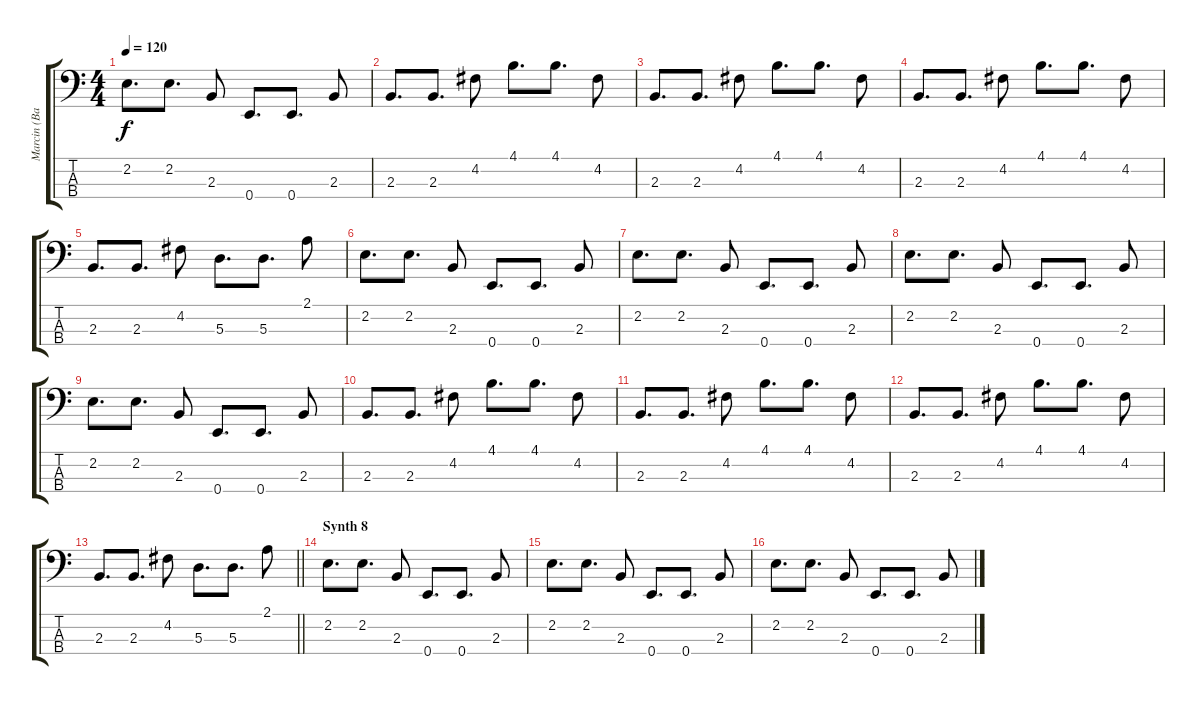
\track ("Marcin (Bass)" "Marcin (Ba") {instrument electricbassfinger}
\staff {score tabs}
\tuning (G2 D2 A1 E1) {hide}
\ts (4 4)
\tempo 120
\clef f4
\ks c
2.2.8{d dy f} 2.2.8{d} 2.3.8 0.4.8{d} 0.4.8{d} 2.3.8 |
2.3.8{d} 2.3.8{d} 4.2.8 4.1.8{d} 4.1.8{d} 4.2.8 |
2.3.8{d} 2.3.8{d} 4.2.8 4.1.8{d} 4.1.8{d} 4.2.8 |
2.3.8{d} 2.3.8{d} 4.2.8 4.1.8{d} 4.1.8{d} 4.2.8 |
2.3.8{d} 2.3.8{d} 4.2.8 5.3.8{d} 5.3.8{d} 2.1.8 |
2.2.8{d} 2.2.8{d} 2.3.8 0.4.8{d} 0.4.8{d} 2.3.8 |
2.2.8{d} 2.2.8{d} 2.3.8 0.4.8{d} 0.4.8{d} 2.3.8 |
2.2.8{d} 2.2.8{d} 2.3.8 0.4.8{d} 0.4.8{d} 2.3.8 |
2.2.8{d} 2.2.8{d} 2.3.8 0.4.8{d} 0.4.8{d} 2.3.8 |
2.3.8{d} 2.3.8{d} 4.2.8 4.1.8{d} 4.1.8{d} 4.2.8 |
2.3.8{d} 2.3.8{d} 4.2.8 4.1.8{d} 4.1.8{d} 4.2.8 |
2.3.8{d} 2.3.8{d} 4.2.8 4.1.8{d} 4.1.8{d} 4.2.8 |
\barLineRight lightlight
2.3.8{d} 2.3.8{d} 4.2.8 5.3.8{d} 5.3.8{d} 2.1.8 |
\section ("" "Synth 8")
2.2.8{d} 2.2.8{d} 2.3.8 0.4.8{d} 0.4.8{d} 2.3.8 |
2.2.8{d} 2.2.8{d} 2.3.8 0.4.8{d} 0.4.8{d} 2.3.8 |
2.2.8{d} 2.2.8{d} 2.3.8 0.4.8{d} 0.4.8{d} 2.3.8
